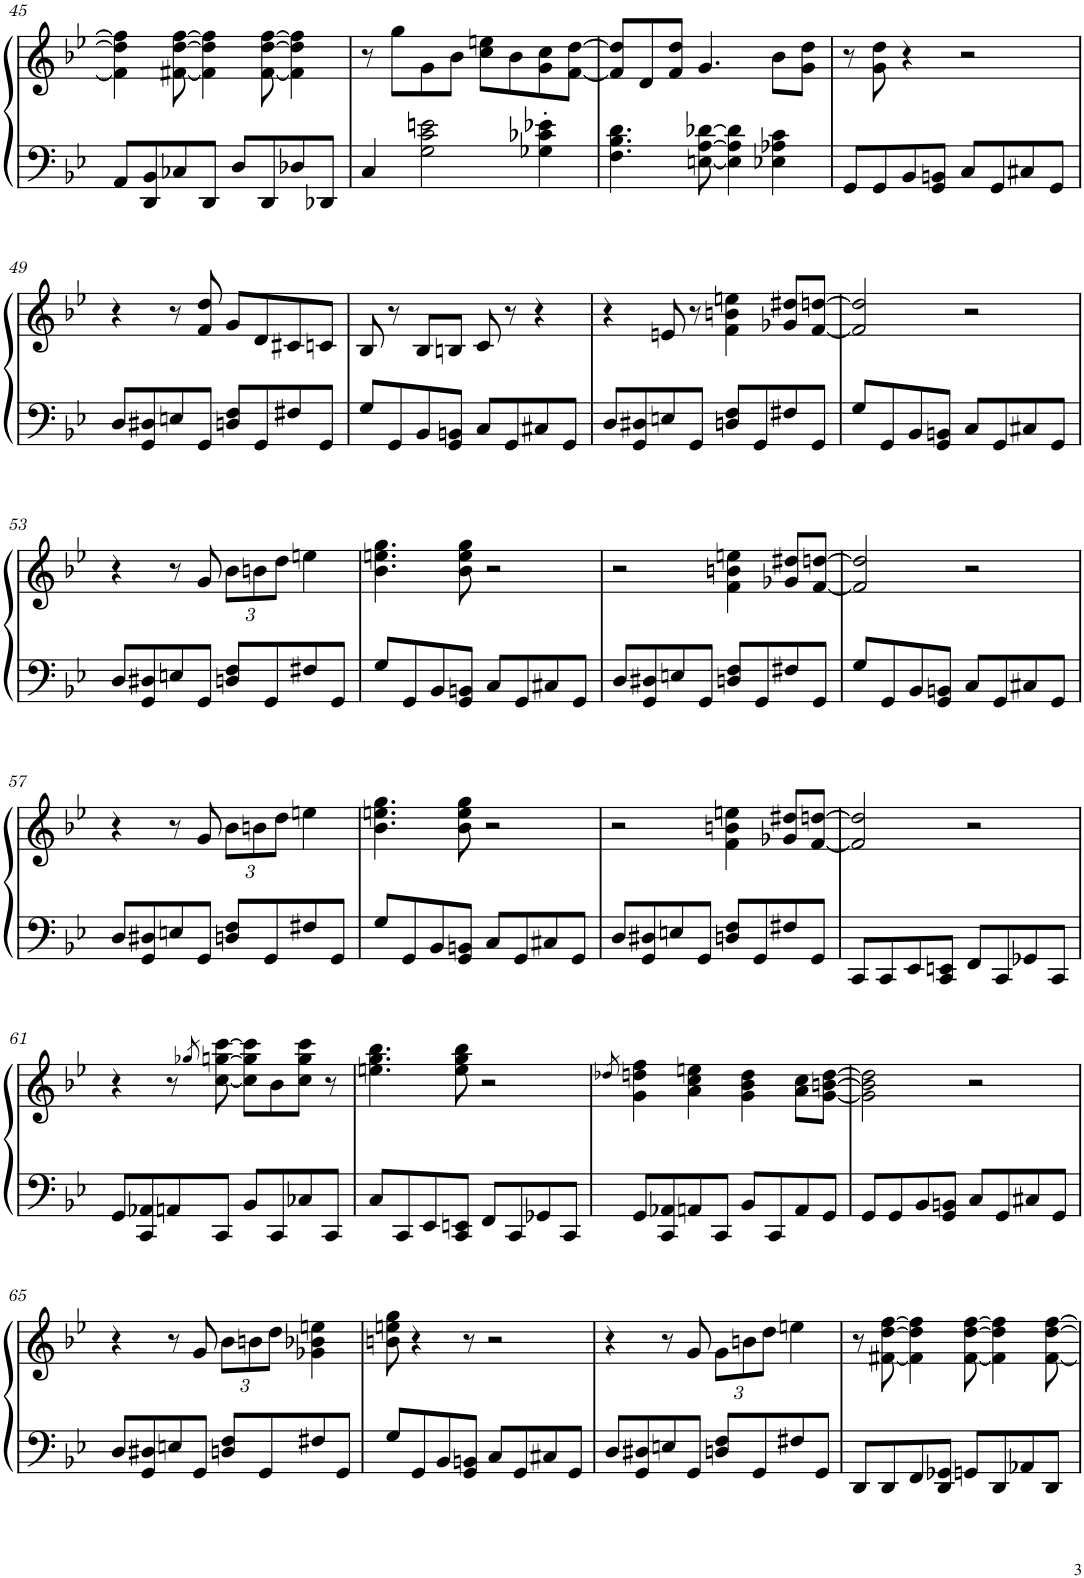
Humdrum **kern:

**kern	**kern
*part1	*part1
*staff2	*staff1
*I"Upright Piano	*
*I'Pno.	*
!!LO:PB:g=z
*clefF4	*clefG2
*k[b-e-]	*k[b-e-]
*M4/4	*M4/4
=45	=45
8AA/L	4f#\] 4dd\] 4ff\]
8DD/ 8BB-/	.
8C-X/	[8f#X\ [8dd\ [8ff\
8DD/J	4f#\] 4dd\] 4ff\]
8D/L	.
8DD/	[8f#\ [8dd\ [8ff\
8D-X/	4f#\] 4dd\] 4ff\]
8DD-X/J	.
=46	=46
4C/	8r
.	8gg\L
2G\ 2c\ 2en\	8g\
.	8b-\J
.	8cc\ 8een\L
.	8b-\
4G-X\' 4c-X\' 4e-X\'	8g\ 8cc\
.	[8f\ [8dd\J
=47	=47
4.F\ 4.B-\ 4.d\	8f/] 8dd/]L
.	8d/
.	8f/ 8dd/J
[8En\ [8A\ [8d-X\	4.g/
4E\] 4A\] 4d-\]	.
4E-X\ 4A-X\ 4c\	8b-\L
.	8g\ 8dd\J
=48	=48
8GG/L	8r
8GG/	8g\ 8dd\
8BB-/	4r
8GG/ 8BBn/J	.
8C/L	2r
8GG/	.
8C#X/	.
8GG/J	.
!!LO:LB:g=z
=49	=49
8D/L	4r
8GG/ 8D#X/	.
8En/	8r
8GG/J	8f/ 8dd/
8Dn/ 8F/L	8g/L
8GG/	8d/
8F#X/	8c#X/
8GG/J	8cn/J
=50	=50
8G/L	8B-/
8GG/	8r
8BB-/	8B-/L
8GG/ 8BBn/J	8Bn/J
8C/L	8c/
8GG/	8r
8C#X/	4r
8GG/J	.
=51	=51
8D/L	4r
8GG/ 8D#X/	.
8En/	8en/
8GG/J	8r
8Dn/ 8F/L	4f\ 4bn\ 4een\
8GG/	.
8F#X/	8g-X/ 8dd#X/L
8GG/J	[8f/ [8ddn/J
=52	=52
8G/L	2f/] 2dd/]
8GG/	.
8BB-/	.
8GG/ 8BBn/J	.
8C/L	2r
8GG/	.
8C#X/	.
8GG/J	.
!!LO:LB:g=z
=53	=53
8D/L	4r
8GG/ 8D#X/	.
8En/	8r
8GG/J	8g/
*	*Xbrackettup
8Dn/ 8F/L	12b-\L
.	12bn\
8GG/	.
.	12dd\J
8F#X/	4een\
8GG/J	.
=54	=54
8G/L	4.b-\ 4.een\ 4.gg\
8GG/	.
8BB-/	.
8GG/ 8BBn/J	8b-\ 8ee\ 8gg\
8C/L	2r
8GG/	.
8C#X/	.
8GG/J	.
=55	=55
8D/L	2r
8GG/ 8D#X/	.
8En/	.
8GG/J	.
8Dn/ 8F/L	4f\ 4bn\ 4een\
8GG/	.
8F#X/	8g-X/ 8dd#X/L
8GG/J	[8f/ [8ddn/J
=56	=56
8G/L	2f/] 2dd/]
8GG/	.
8BB-/	.
8GG/ 8BBn/J	.
8C/L	2r
8GG/	.
8C#X/	.
8GG/J	.
!!LO:LB:g=z
=57	=57
8D/L	4r
8GG/ 8D#X/	.
8En/	8r
8GG/J	8g/
8Dn/ 8F/L	12b-\L
.	12bn\
8GG/	.
.	12dd\J
8F#X/	4een\
8GG/J	.
=58	=58
8G/L	4.b-\ 4.een\ 4.gg\
8GG/	.
8BB-/	.
8GG/ 8BBn/J	8b-\ 8ee\ 8gg\
8C/L	2r
8GG/	.
8C#X/	.
8GG/J	.
=59	=59
8D/L	2r
8GG/ 8D#X/	.
8En/	.
8GG/J	.
8Dn/ 8F/L	4f\ 4bn\ 4een\
8GG/	.
8F#X/	8g-X/ 8dd#X/L
8GG/J	[8f/ [8ddn/J
=60	=60
8CC/L	2f/] 2dd/]
8CC/	.
8EE-/	.
8CC/ 8EEn/J	.
8FF/L	2r
8CC/	.
8GG-X/	.
8CC/J	.
!!LO:LB:g=z
=61	=61
8GG/L	4r
8CC/ 8AA-X/	.
8AAn/	8r
.	8qgg-X/
8CC/J	[8cc\ [8ggn\ [8ccc\
8BB-/L	8cc\] 8gg\] 8ccc\]L
8CC/	8b-\
8C-X/	8cc\ 8gg\ 8ccc\J
8CC/J	8r
=62	=62
8C/L	4.een\ 4.gg\ 4.bb-\
8CC/	.
8EE-/	.
8CC/ 8EEn/J	8ee\ 8gg\ 8bb-\
8FF/L	2r
8CC/	.
8GG-X/	.
8CC/J	.
=63	=63
.	8qdd-X/
8GG/L	4g\ 4ddn\ 4ff\
8CC/ 8AA-X/	.
8AAn/	4a\ 4cc\ 4een\
8CC/J	.
8BB-/L	4g\ 4b-\ 4dd\
8CC/	.
8AA/	8a\ 8cc\L
8GG/J	[8g\ [8bn\ [8dd\J
=64	=64
8GG/L	2g\] 2b\] 2dd\]
8GG/	.
8BB-/	.
8GG/ 8BBn/J	.
8C/L	2r
8GG/	.
8C#X/	.
8GG/J	.
!!LO:LB:g=z
=65	=65
8D/L	4r
8GG/ 8D#X/	.
8En/	8r
8GG/J	8g/
8Dn/ 8F/L	12b-\L
.	12bn\
8GG/	.
.	12dd\J
8F#X/	4g-X\ 4b-X\ 4een\
8GG/J	.
=66	=66
8G/L	8bn\ 8een\ 8gg\
8GG/	4r
8BB-/	.
8GG/ 8BBn/J	8r
8C/L	2r
8GG/	.
8C#X/	.
8GG/J	.
=67	=67
8D/L	4r
8GG/ 8D#X/	.
8En/	8r
8GG/J	8g/
8Dn/ 8F/L	12g\L
.	12bn\
8GG/	.
.	12dd\J
8F#X/	4een\
8GG/J	.
=68	=68
8DD/L	8r
8DD/	[8f#X\ [8dd\ [8ff\
8FF/	4f#\] 4dd\] 4ff\]
8DD/ 8GG-X/J	.
8GGn/L	[8f#\ [8dd\ [8ff\
8DD/	4f#\] 4dd\] 4ff\]
8AA-X/	.
8DD/J	[8f#\ [8dd\ [8ff\
=	=
*-	*-
